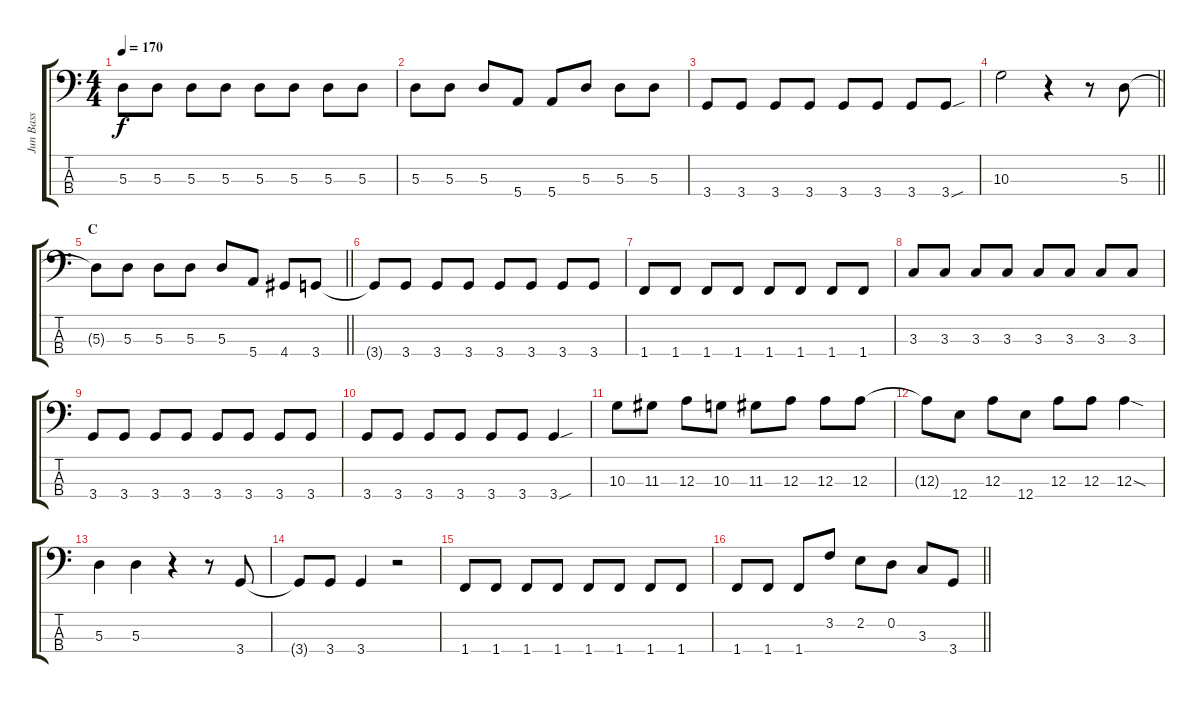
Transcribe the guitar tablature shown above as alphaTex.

\track ("Jun Bass" "Jun Bass") {instrument electricbasspick}
\staff {score tabs}
\tuning (G2 D2 A1 E1) {hide}
\ts (4 4)
\tempo 170
\clef f4
\ks c
5.3.8{dy f} 5.3.8 5.3.8 5.3.8 5.3.8 5.3.8 5.3.8 5.3.8 |
5.3.8 5.3.8 5.3.8 5.4.8 5.4.8 5.3.8 5.3.8 5.3.8 |
3.4.8 3.4.8 3.4.8 3.4.8 3.4.8 3.4.8 3.4.8 3.4{sou}.8 |
\barLineRight lightlight
10.3.2 r.4 r.8 5.3.8 |
\section ("" "C")
\barLineRight lightlight
5.3{t}.8 5.3.8 5.3.8 5.3.8 5.3.8 5.4.8 4.4.8 3.4.8 |
\section ("" "")
3.4{t}.8 3.4.8 3.4.8 3.4.8 3.4.8 3.4.8 3.4.8 3.4.8 |
1.4.8 1.4.8 1.4.8 1.4.8 1.4.8 1.4.8 1.4.8 1.4.8 |
3.3.8 3.3.8 3.3.8 3.3.8 3.3.8 3.3.8 3.3.8 3.3.8 |
3.4.8 3.4.8 3.4.8 3.4.8 3.4.8 3.4.8 3.4.8 3.4.8 |
3.4.8 3.4.8 3.4.8 3.4.8 3.4.8 3.4.8 3.4{sou}.4 |
10.3.8 11.3.8 12.3.8 10.3.8 11.3.8 12.3.8 12.3.8 12.3.8 |
12.3{t}.8 12.4.8 12.3.8 12.4.8 12.3.8 12.3.8 12.3{sod}.4 |
5.3.4 5.3.4 r.4 r.8 3.4.8 |
3.4{t}.8 3.4.8 3.4.4 r.2 |
1.4.8 1.4.8 1.4.8 1.4.8 1.4.8 1.4.8 1.4.8 1.4.8 |
\barLineRight lightlight
1.4.8 1.4.8 1.4.8 3.2.8 2.2.8 0.2.8 3.3.8 3.4.8
